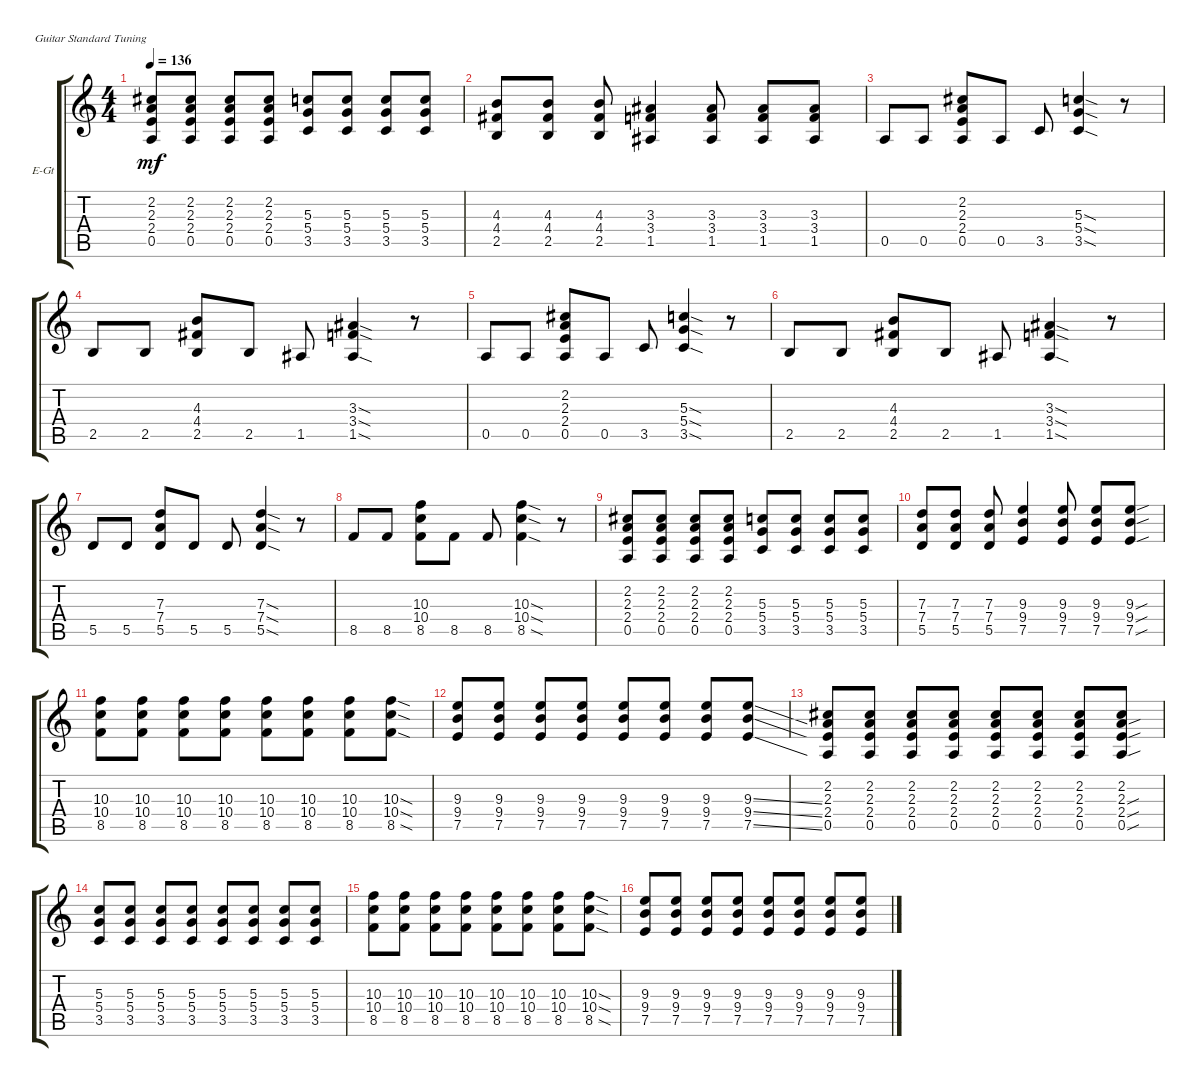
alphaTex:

\defaultSystemsLayout 4
\bracketExtendMode groupsimilarinstruments
\firstSystemTrackNameOrientation horizontal
\otherSystemsTrackNameOrientation horizontal
\track ("Аня" "E-Gt") {instrument distortionguitar}
\staff {score tabs}
\tuning (E4 B3 G3 D3 A2 E2)
\ts (4 4)
\tempo 136
\clef g2
\ks c
(0.5 2.4 2.3 2.2).8{dy mf} (0.5 2.4 2.3 2.2).8 (0.5 2.4 2.3 2.2).8 (0.5 2.4 2.3 2.2).8 (3.5 5.4 5.3).8 (3.5 5.4 5.3).8 (3.5 5.4 5.3).8 (3.5 5.4 5.3).8 |
(2.5 4.4 4.3).8 (2.5 4.4 4.3).8 (2.5 4.4 4.3).8 (1.5 3.4 3.3).4 (1.5 3.4 3.3).8 (1.5 3.4 3.3).8 (1.5 3.4 3.3).8 |
0.5.8 0.5.8 (0.5 2.4 2.3 2.2).8 0.5.8 3.5.8 (3.5{sod} 5.4{sod} 5.3{sod}).4 r.8 |
2.5.8 2.5.8 (2.5 4.4 4.3).8 2.5.8 1.5.8 (1.5{sod} 3.4{sod} 3.3{sod}).4 r.8 |
0.5.8 0.5.8 (0.5 2.4 2.3 2.2).8 0.5.8 3.5.8 (3.5{sod} 5.4{sod} 5.3{sod}).4 r.8 |
2.5.8 2.5.8 (2.5 4.4 4.3).8 2.5.8 1.5.8 (1.5{sod} 3.4{sod} 3.3{sod}).4 r.8 |
5.5.8 5.5.8 (5.5 7.4 7.3).8 5.5.8 5.5.8 (5.5{sod} 7.4{sod} 7.3{sod}).4 r.8 |
8.5.8 8.5.8 (8.5 10.4 10.3).8 8.5.8 8.5.8 (8.5{sod} 10.4{sod} 10.3{sod}).4 r.8 |
(0.5 2.4 2.3 2.2).8 (0.5 2.4 2.3 2.2).8 (0.5 2.4 2.3 2.2).8 (0.5 2.4 2.3 2.2).8 (3.5 5.4 5.3).8 (3.5 5.4 5.3).8 (3.5 5.4 5.3).8 (3.5 5.4 5.3).8 |
(5.5 7.4 7.3).8 (5.5 7.4 7.3).8 (5.5 7.4 7.3).8 (7.5 9.4 9.3).4 (9.3 9.4 7.5).8 (9.3 9.4 7.5).8 (9.3{sou} 9.4{sou} 7.5{sou}).8 |
(8.5 10.4 10.3).8 (8.5 10.4 10.3).8 (8.5 10.4 10.3).8 (8.5 10.4 10.3).8 (8.5 10.4 10.3).8 (8.5 10.4 10.3).8 (8.5 10.4 10.3).8 (8.5{sod} 10.4{sod} 10.3{sod}).8 |
(7.5 9.4 9.3).8 (7.5 9.4 9.3).8 (7.5 9.4 9.3).8 (7.5 9.4 9.3).8 (7.5 9.4 9.3).8 (7.5 9.4 9.3).8 (7.5 9.4 9.3).8 (7.5{ss} 9.4{ss} 9.3{ss}).8 |
(0.5 2.4 2.3 2.2).8 (0.5 2.4 2.3 2.2).8 (0.5 2.4 2.3 2.2).8 (0.5 2.4 2.3 2.2).8 (0.5 2.4 2.3 2.2).8 (0.5 2.4 2.3 2.2).8 (0.5 2.4 2.3 2.2).8 (0.5{sou} 2.4{sou} 2.3{sou} 2.2).8 |
(3.5 5.4 5.3).8 (3.5 5.4 5.3).8 (3.5 5.4 5.3).8 (3.5 5.4 5.3).8 (3.5 5.4 5.3).8 (3.5 5.4 5.3).8 (3.5 5.4 5.3).8 (3.5 5.4 5.3).8 |
(8.5 10.4 10.3).8 (8.5 10.4 10.3).8 (8.5 10.4 10.3).8 (8.5 10.4 10.3).8 (8.5 10.4 10.3).8 (8.5 10.4 10.3).8 (8.5 10.4 10.3).8 (8.5{sod} 10.4{sod} 10.3{sod}).8 |
(7.5 9.4 9.3).8 (7.5 9.4 9.3).8 (7.5 9.4 9.3).8 (7.5 9.4 9.3).8 (7.5 9.4 9.3).8 (7.5 9.4 9.3).8 (7.5 9.4 9.3).8 (7.5{ss} 9.4{ss} 9.3{ss}).8
